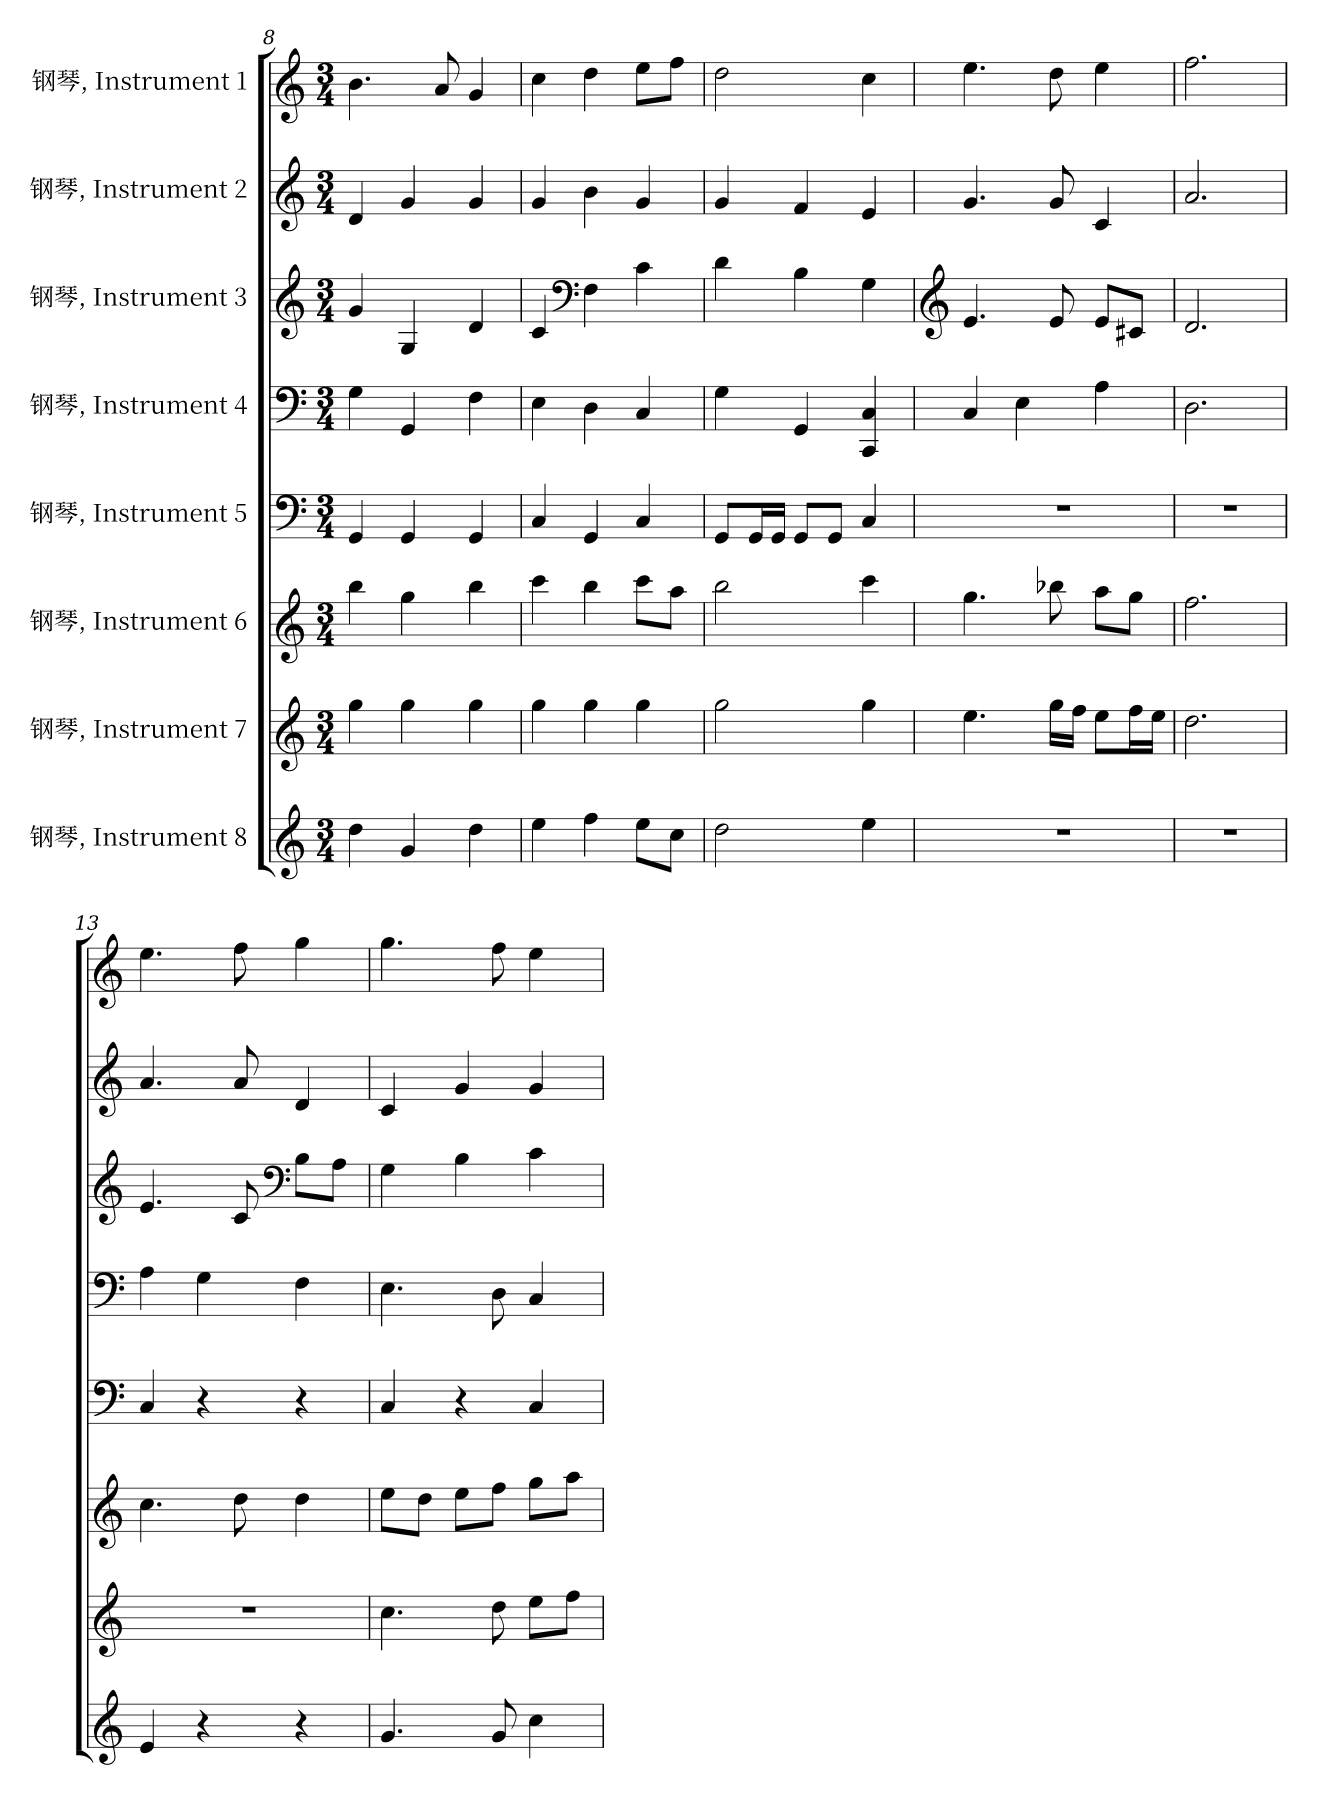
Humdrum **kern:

**kern	**kern	**kern	**kern	**kern	**kern	**kern	**kern
*part8	*part7	*part6	*part5	*part4	*part3	*part2	*part1
*staff8	*staff7	*staff6	*staff5	*staff4	*staff3	*staff2	*staff1
*I"钢琴, Instrument 8	*I"钢琴, Instrument 7	*I"钢琴, Instrument 6	*I"钢琴, Instrument 5	*I"钢琴, Instrument 4	*I"钢琴, Instrument 3	*I"钢琴, Instrument 2	*I"钢琴, Instrument 1
*clefG2	*clefG2	*clefG2	*clefF4	*clefF4	*clefG2	*clefG2	*clefG2
*k[]	*k[]	*k[]	*k[]	*k[]	*k[]	*k[]	*k[]
*M3/4	*M3/4	*M3/4	*M3/4	*M3/4	*M3/4	*M3/4	*M3/4
=8	=8	=8	=8	=8	=8	=8	=8
4dd\	4gg\	4bb\	4GG/	4G\	4g/	4d/	4.b\
4g/	4gg\	4gg\	4GG/	4GG/	4G/	4g/	.
.	.	.	.	.	.	.	8a/
4dd\	4gg\	4bb\	4GG/	4F\	4d/	4g/	4g/
=9	=9	=9	=9	=9	=9	=9	=9
4ee\	4gg\	4ccc\	4C/	4E\	4c/	4g/	4cc\
*	*	*	*	*	*clefF4	*	*
4ff\	4gg\	4bb\	4GG/	4D\	4F\	4b\	4dd\
8ee\L	4gg\	8ccc\L	4C/	4C/	4c\	4g/	8ee\L
8cc\J	.	8aa\J	.	.	.	.	8ff\J
=10	=10	=10	=10	=10	=10	=10	=10
2dd\	2gg\	2bb\	8GG/L	4G\	4d\	4g/	2dd\
.	.	.	16GG/L	.	.	.	.
.	.	.	16GG/JJ	.	.	.	.
.	.	.	8GG/L	4GG/	4B\	4f/	.
.	.	.	8GG/J	.	.	.	.
4ee\	4gg\	4ccc\	4C/	4CC/ 4C/	4G\	4e/	4cc\
=11	=11	=11	=11	=11	=11	=11	=11
*	*	*	*	*	*clefG2	*	*
2.r	4.ee\	4.gg\	2.r	4C/	4.e/	4.g/	4.ee\
.	.	.	.	4E\	.	.	.
.	16gg\LL	8bb-X\	.	.	8e/	8g/	8dd\
.	16ff\JJ	.	.	.	.	.	.
.	8ee\L	8aa\L	.	4A\	8e/L	4c/	4ee\
.	16ff\L	8gg\J	.	.	8c#X/J	.	.
.	16ee\JJ	.	.	.	.	.	.
=12	=12	=12	=12	=12	=12	=12	=12
2.r	2.dd\	2.ff\	2.r	2.D\	2.d/	2.a/	2.ff\
!!LO:PB:g=z
=13	=13	=13	=13	=13	=13	=13	=13
4e/	2.r	4.cc\	4C/	4A\	4.e/	4.a/	4.ee\
4r	.	.	4r	4G\	.	.	.
.	.	8dd\	.	.	8c/	8a/	8ff\
*	*	*	*	*	*clefF4	*	*
4r	.	4dd\	4r	4F\	8B\L	4d/	4gg\
.	.	.	.	.	8A\J	.	.
=14	=14	=14	=14	=14	=14	=14	=14
4.g/	4.cc\	8ee\L	4C/	4.E\	4G\	4c/	4.gg\
.	.	8dd\J	.	.	.	.	.
.	.	8ee\L	4r	.	4B\	4g/	.
8g/	8dd\	8ff\J	.	8D\	.	.	8ff\
4cc\	8ee\L	8gg\L	4C/	4C/	4c\	4g/	4ee\
.	8ff\J	8aa\J	.	.	.	.	.
=	=	=	=	=	=	=	=
*-	*-	*-	*-	*-	*-	*-	*-
